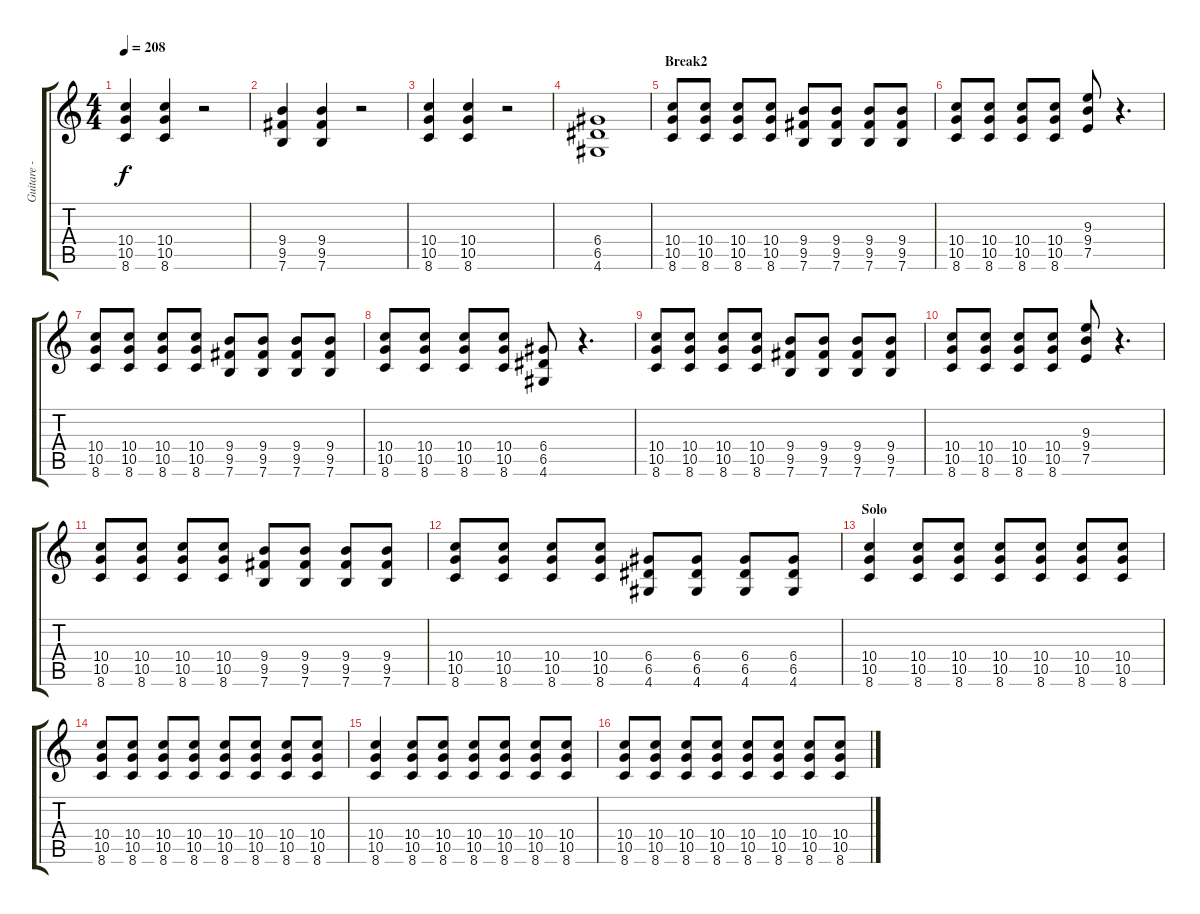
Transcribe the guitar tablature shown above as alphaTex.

\track ("Guitare - Yves " "Guitare - ") {instrument distortionguitar}
\staff {score tabs}
\tuning (E4 B3 G3 D3 A2 E2) {hide}
\ts (4 4)
\tempo 208
\clef g2
\ks c
(10.4 10.5 8.6).4{dy f} (10.4 10.5 8.6).4 r.2 |
(9.4 9.5 7.6).4 (9.4 9.5 7.6).4 r.2 |
(10.4 10.5 8.6).4 (10.4 10.5 8.6).4 r.2 |
(6.4 6.5 4.6).1 |
\section ("" "Break2")
(10.4 10.5 8.6).8 (10.4 10.5 8.6).8 (10.4 10.5 8.6).8 (10.4 10.5 8.6).8 (9.4 9.5 7.6).8 (9.4 9.5 7.6).8 (9.4 9.5 7.6).8 (9.4 9.5 7.6).8 |
(10.4 10.5 8.6).8 (10.4 10.5 8.6).8 (10.4 10.5 8.6).8 (10.4 10.5 8.6).8 (9.3 9.4 7.5).8 r.4{d} |
(10.4 10.5 8.6).8 (10.4 10.5 8.6).8 (10.4 10.5 8.6).8 (10.4 10.5 8.6).8 (9.4 9.5 7.6).8 (9.4 9.5 7.6).8 (9.4 9.5 7.6).8 (9.4 9.5 7.6).8 |
(10.4 10.5 8.6).8 (10.4 10.5 8.6).8 (10.4 10.5 8.6).8 (10.4 10.5 8.6).8 (6.4 6.5 4.6).8 r.4{d} |
(10.4 10.5 8.6).8 (10.4 10.5 8.6).8 (10.4 10.5 8.6).8 (10.4 10.5 8.6).8 (9.4 9.5 7.6).8 (9.4 9.5 7.6).8 (9.4 9.5 7.6).8 (9.4 9.5 7.6).8 |
(10.4 10.5 8.6).8 (10.4 10.5 8.6).8 (10.4 10.5 8.6).8 (10.4 10.5 8.6).8 (9.3 9.4 7.5).8 r.4{d} |
(10.4 10.5 8.6).8 (10.4 10.5 8.6).8 (10.4 10.5 8.6).8 (10.4 10.5 8.6).8 (9.4 9.5 7.6).8 (9.4 9.5 7.6).8 (9.4 9.5 7.6).8 (9.4 9.5 7.6).8 |
(10.4 10.5 8.6).8 (10.4 10.5 8.6).8 (10.4 10.5 8.6).8 (10.4 10.5 8.6).8 (6.4 6.5 4.6).8 (6.4 6.5 4.6).8 (6.4 6.5 4.6).8 (6.4 6.5 4.6).8 |
\section ("" "Solo")
(10.4 10.5 8.6).4{volume 8 instrument electricguitarmuted} (10.4 10.5 8.6).8 (10.4 10.5 8.6).8 (10.4 10.5 8.6).8 (10.4 10.5 8.6).8 (10.4 10.5 8.6).8 (10.4 10.5 8.6).8 |
(10.4 10.5 8.6).8 (10.4 10.5 8.6).8 (10.4 10.5 8.6).8 (10.4 10.5 8.6).8 (10.4 10.5 8.6).8 (10.4 10.5 8.6).8 (10.4 10.5 8.6).8 (10.4 10.5 8.6).8 |
(10.4 10.5 8.6).4{instrument distortionguitar} (10.4 10.5 8.6).8{instrument electricguitarmuted} (10.4 10.5 8.6).8 (10.4 10.5 8.6).8 (10.4 10.5 8.6).8 (10.4 10.5 8.6).8 (10.4 10.5 8.6).8 |
(10.4 10.5 8.6).8 (10.4 10.5 8.6).8 (10.4 10.5 8.6).8 (10.4 10.5 8.6).8 (10.4 10.5 8.6).8 (10.4 10.5 8.6).8 (10.4 10.5 8.6).8 (10.4 10.5 8.6).8
